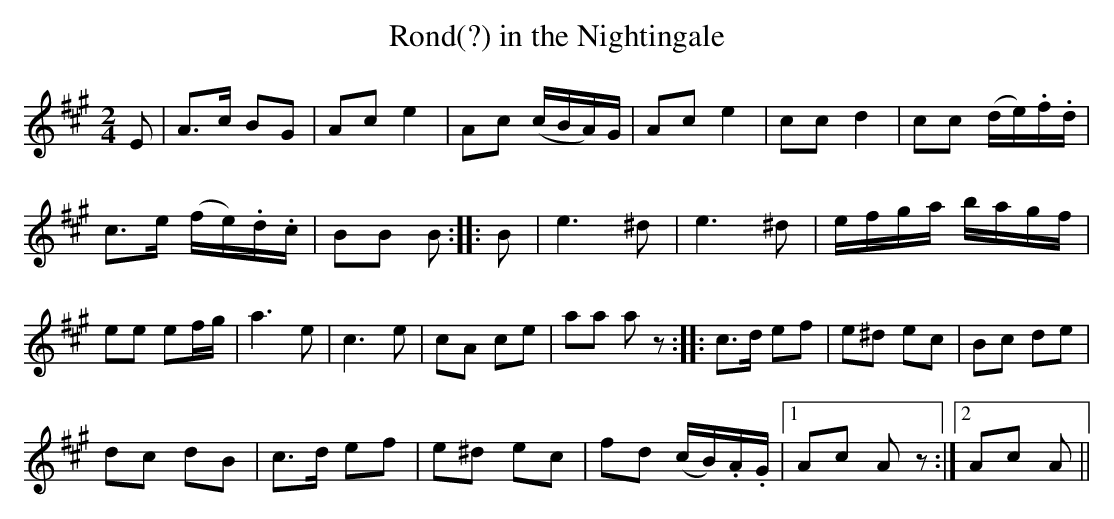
X:1
T:Rond(?) in the Nightingale
M:2/4
L:1/8
K:A
E|A>c BG|Ac e2|Ac (c/B/A/)G/|Ac e2|cc d2|cc (d/e/).f/.d/|
c>e (f/e/).d/.c/|BB B:||:B|e3 ^d|e3^d|e/f/g/a/ b/a/g/f/|
ee ef/g/|a3 e|c3e|cA ce|aa az::c>d ef|e^d ec|Bc de|
dc dB|c>d ef|e^d ec|fd (c/B/).A/.G/|1 Ac Az:|2 Ac A||
